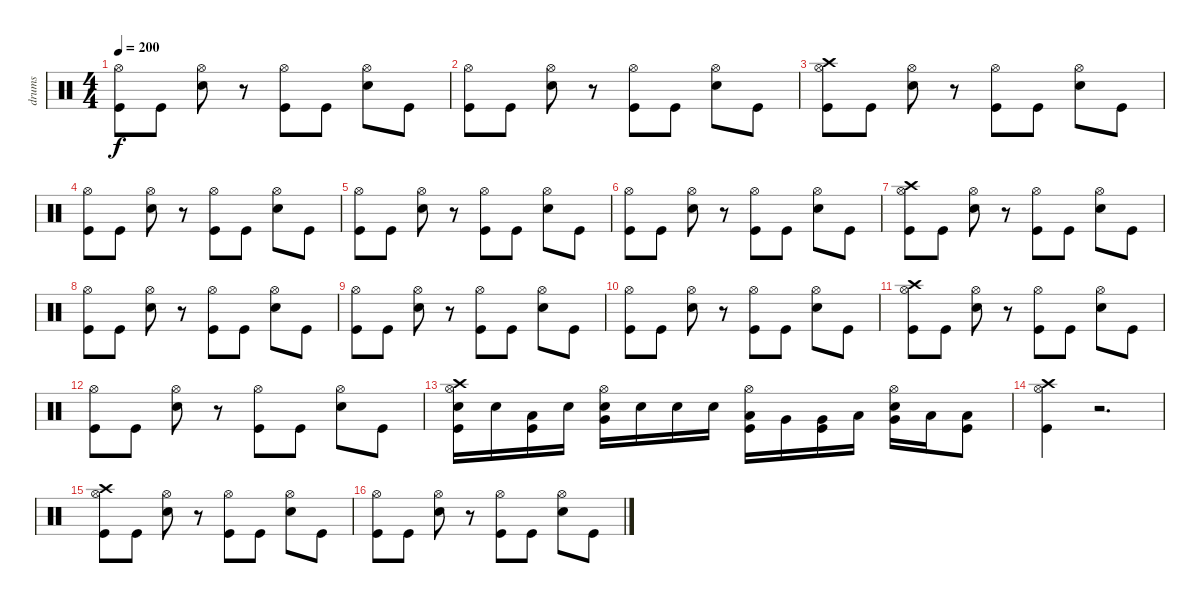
\track ("drums" "drums") {instrument percussion}
\staff {score}
\articulation defaults
\ts (4 4)
\tempo 200
\clef neutral
\ks c
("Hi-Hat (open)" "Kick (hit)").8{dy f} "Kick (hit)".8 ("Hi-Hat (open)" "Electric Snare (hit)").8 r.8 ("Hi-Hat (open)" "Kick (hit)").8 "Kick (hit)".8 ("Hi-Hat (open)" "Snare (hit) 2").8 "Kick (hit)".8 |
("Hi-Hat (open)" "Kick (hit)").8 "Kick (hit)".8 ("Hi-Hat (open)" "Electric Snare (hit)").8 r.8 ("Hi-Hat (open)" "Kick (hit)").8 "Kick (hit)".8 ("Hi-Hat (open)" "Snare (hit) 2").8 "Kick (hit)".8 |
("Crash high (hit)" "Hi-Hat (open)" "Kick (hit)").8 "Kick (hit)".8 ("Hi-Hat (open)" "Electric Snare (hit)").8 r.8 ("Hi-Hat (open)" "Kick (hit)").8 "Kick (hit)".8 ("Hi-Hat (open)" "Snare (hit) 2").8 "Kick (hit)".8 |
("Hi-Hat (open)" "Kick (hit)").8 "Kick (hit)".8 ("Hi-Hat (open)" "Electric Snare (hit)").8 r.8 ("Hi-Hat (open)" "Kick (hit)").8 "Kick (hit)".8 ("Hi-Hat (open)" "Snare (hit) 2").8 "Kick (hit)".8 |
("Hi-Hat (open)" "Kick (hit)").8 "Kick (hit)".8 ("Hi-Hat (open)" "Electric Snare (hit)").8 r.8 ("Hi-Hat (open)" "Kick (hit)").8 "Kick (hit)".8 ("Hi-Hat (open)" "Snare (hit) 2").8 "Kick (hit)".8 |
("Hi-Hat (open)" "Kick (hit)").8 "Kick (hit)".8 ("Hi-Hat (open)" "Electric Snare (hit)").8 r.8 ("Hi-Hat (open)" "Kick (hit)").8 "Kick (hit)".8 ("Hi-Hat (open)" "Snare (hit) 2").8 "Kick (hit)".8 |
("Crash high (hit)" "Hi-Hat (open)" "Kick (hit)").8 "Kick (hit)".8 ("Hi-Hat (open)" "Electric Snare (hit)").8 r.8 ("Hi-Hat (open)" "Kick (hit)").8 "Kick (hit)".8 ("Hi-Hat (open)" "Snare (hit) 2").8 "Kick (hit)".8 |
("Hi-Hat (open)" "Kick (hit)").8 "Kick (hit)".8 ("Hi-Hat (open)" "Electric Snare (hit)").8 r.8 ("Hi-Hat (open)" "Kick (hit)").8 "Kick (hit)".8 ("Hi-Hat (open)" "Snare (hit) 2").8 "Kick (hit)".8 |
("Hi-Hat (open)" "Kick (hit)").8 "Kick (hit)".8 ("Hi-Hat (open)" "Electric Snare (hit)").8 r.8 ("Hi-Hat (open)" "Kick (hit)").8 "Kick (hit)".8 ("Hi-Hat (open)" "Snare (hit) 2").8 "Kick (hit)".8 |
("Hi-Hat (open)" "Kick (hit)").8 "Kick (hit)".8 ("Hi-Hat (open)" "Electric Snare (hit)").8 r.8 ("Hi-Hat (open)" "Kick (hit)").8 "Kick (hit)".8 ("Hi-Hat (open)" "Snare (hit) 2").8 "Kick (hit)".8 |
("Crash high (hit)" "Hi-Hat (open)" "Kick (hit)").8 "Kick (hit)".8 ("Hi-Hat (open)" "Electric Snare (hit)").8 r.8 ("Hi-Hat (open)" "Kick (hit)").8 "Kick (hit)".8 ("Hi-Hat (open)" "Snare (hit) 2").8 "Kick (hit)".8 |
("Hi-Hat (open)" "Kick (hit)").8 "Kick (hit)".8 ("Hi-Hat (open)" "Electric Snare (hit)").8 r.8 ("Hi-Hat (open)" "Kick (hit)").8 "Kick (hit)".8 ("Hi-Hat (open)" "Snare (hit) 2").8 "Kick (hit)".8 |
("Electric Snare (hit)" "Hi-Hat (open)" "Crash high (hit)" "Kick (hit)").16 "Electric Snare (hit)".16 ("Low Floor Tom (hit)" "Kick (hit)").16 "Electric Snare (hit)".16 ("Very Low Tom (hit)" "Hi-Hat (open)" "Electric Snare (hit)").16 "Electric Snare (hit)".16 "Snare (hit) 2".16 "Snare (hit) 2".16 ("Low Tom (hit)" "Hi-Hat (open)" "Kick (hit)").16 "Very Low Tom (hit)".16 ("Very Low Tom (hit)" "Kick (hit)").16 "Low Tom (hit)".16 ("Very Low Tom (hit)" "Hi-Hat (open)" "Snare (hit) 2").16 "Low Floor Tom (hit)".16 ("Low Floor Tom (hit)" "Kick (hit)").8 |
("Crash high (hit)" "Hi-Hat (open)" "Kick (hit)").4 r.2{d} |
("Hi-Hat (open)" "Crash high (hit)" "Kick (hit)").8 "Kick (hit)".8 ("Hi-Hat (open)" "Electric Snare (hit)").8 r.8 ("Hi-Hat (open)" "Kick (hit)").8 "Kick (hit)".8 ("Hi-Hat (open)" "Snare (hit) 2").8 "Kick (hit)".8 |
("Hi-Hat (open)" "Kick (hit)").8 "Kick (hit)".8 ("Hi-Hat (open)" "Electric Snare (hit)").8 r.8 ("Hi-Hat (open)" "Kick (hit)").8 "Kick (hit)".8 ("Hi-Hat (open)" "Snare (hit) 2").8 "Kick (hit)".8
